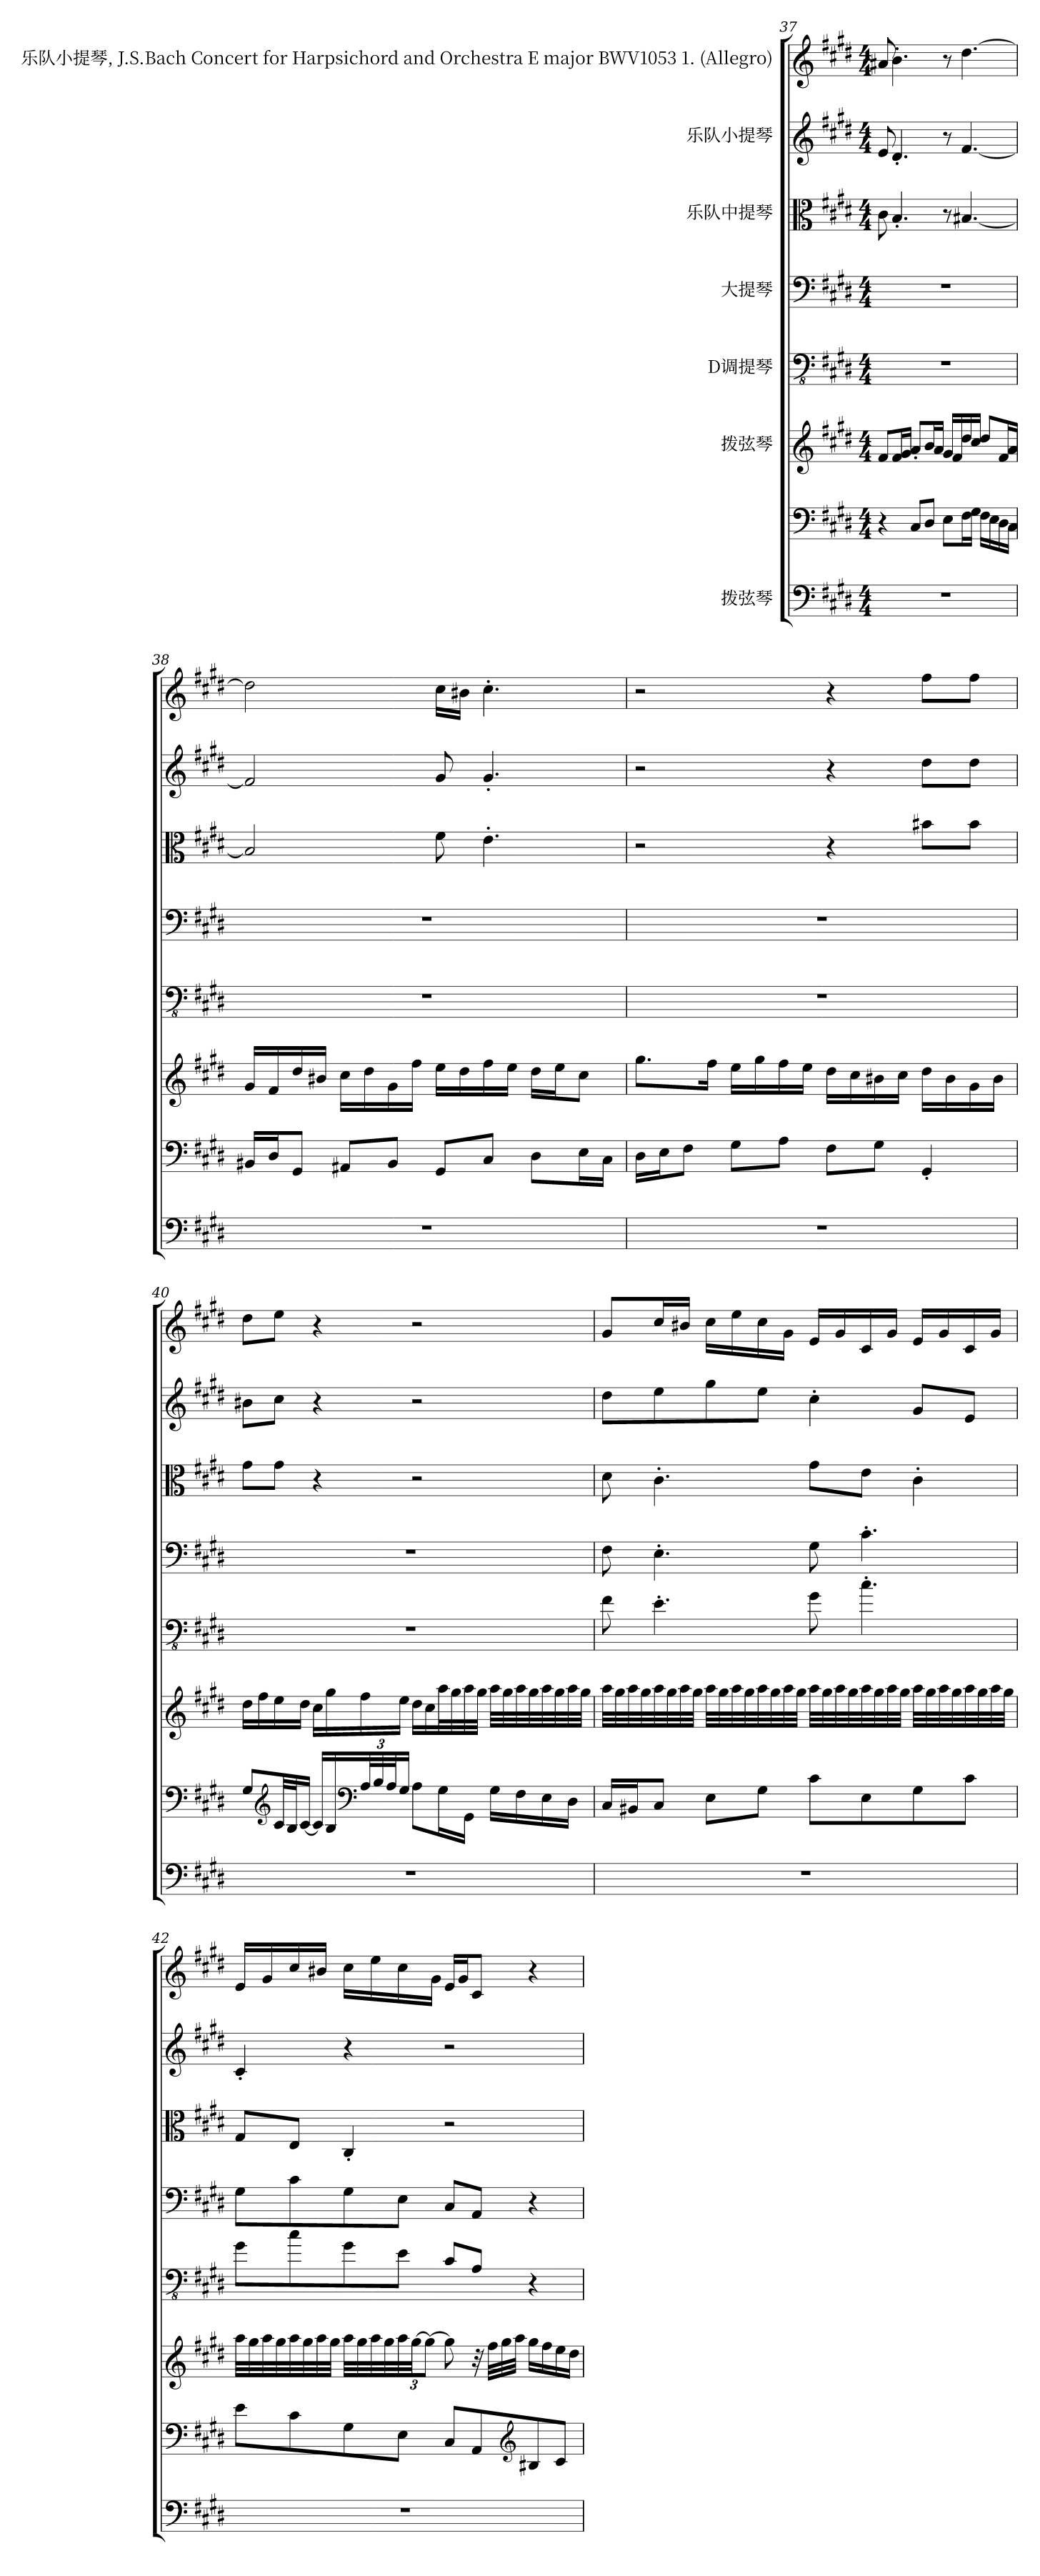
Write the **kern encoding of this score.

**kern	**kern	**kern	**kern	**kern	**kern	**kern	**kern
*part7	*part7	*part6	*part5	*part4	*part3	*part2	*part1
*staff8	*staff7	*staff6	*staff5	*staff4	*staff3	*staff2	*staff1
*I"拨弦琴	*	*I"拨弦琴	*I"D调提琴	*I"大提琴	*I"乐队中提琴	*I"乐队小提琴	*I"乐队小提琴, J.S.Bach Concert for Harpsichord and Orchestra E major BWV1053 1. (Allegro)
!!LO:PB:g=z
*clefF4	*clefF4	*clefG2	*clefFv4	*clefF4	*clefC3	*clefG2	*clefG2
*	*	*	*ITrd7c12	*	*	*	*
*k[f#c#g#d#]	*k[f#c#g#d#]	*k[f#c#g#d#]	*k[f#c#g#d#]	*k[f#c#g#d#]	*k[f#c#g#d#]	*k[f#c#g#d#]	*k[f#c#g#d#]
*M4/4	*M4/4	*M4/4	*M4/4	*M4/4	*M4/4	*M4/4	*M4/4
=37	=37	=37	=37	=37	=37	=37	=37
1r	4r	8f#/L	1r	1r	8c#\	8e/	8a#X/
.	.	16f#/L	.	.	4.B'/	4.d#'/	4.b'\
.	.	16g#/JJ	.	.	.	.	.
.	8C#/L	8a'/L	.	.	.	.	.
.	8D#/J	16b/L	.	.	.	.	.
.	.	16a/JJ	.	.	.	.	.
.	8E\L	16g#/LL	.	.	8r	8r	8r
.	.	16f#/	.	.	.	.	.
.	16F#\L	16dd#/	.	.	[4.B#X/	[4.f#/	[4.dd#\
.	16G#\JJ	16cc#/JJ	.	.	.	.	.
.	16F#\LL	8dd#/L	.	.	.	.	.
.	16E\	.	.	.	.	.	.
.	16D#\	16f#/L	.	.	.	.	.
.	16C#\JJ	16a/JJ	.	.	.	.	.
=38	=38	=38	=38	=38	=38	=38	=38
1r	16BB#X/LL	16g#/LL	1r	1r	2B#/]	2f#/]	2dd#\]
.	16D#/J	16f#/	.	.	.	.	.
.	8GG#/J	16dd#/	.	.	.	.	.
.	.	16b#X/JJ	.	.	.	.	.
.	8AA#X/L	16cc#\LL	.	.	.	.	.
.	.	16dd#\	.	.	.	.	.
.	8BB#/J	16g#\	.	.	.	.	.
.	.	16ff#\JJ	.	.	.	.	.
.	8GG#/L	16ee\LL	.	.	8f#\	8g#/	16cc#\LL
.	.	16dd#\	.	.	.	.	16b#X\JJ
.	8C#/J	16ff#\	.	.	4.e'\	4.g#'/	4.cc#'\
.	.	16ee\JJ	.	.	.	.	.
.	8D#\L	16dd#\LL	.	.	.	.	.
.	.	16ee\J	.	.	.	.	.
.	16E\L	8cc#\J	.	.	.	.	.
.	16C#\JJ	.	.	.	.	.	.
!!LO:PB:g=z
=39	=39	=39	=39	=39	=39	=39	=39
1r	16D#\LL	8.gg#\L	1r	1r	2r	2r	2r
.	16E\J	.	.	.	.	.	.
.	8F#\J	.	.	.	.	.	.
.	.	16ff#\Jk	.	.	.	.	.
.	8G#\L	16ee\LL	.	.	.	.	.
.	.	16gg#\	.	.	.	.	.
.	8A\J	16ff#\	.	.	.	.	.
.	.	16ee\JJ	.	.	.	.	.
.	8F#\L	16dd#\LL	.	.	4r	4r	4r
.	.	16cc#\	.	.	.	.	.
.	8G#\J	16b#X\	.	.	.	.	.
.	.	16cc#\JJ	.	.	.	.	.
.	4GG#'/	16dd#\LL	.	.	8b#X\L	8dd#\L	8ff#\L
.	.	16b#\	.	.	.	.	.
.	.	16g#\	.	.	8b#\J	8dd#\J	8ff#\J
.	.	16b#\JJ	.	.	.	.	.
!!LO:PB:g=z
=40	=40	=40	=40	=40	=40	=40	=40
1r	8G#/L	16dd#\LL	1r	1r	8g#\L	8b#X\L	8dd#\L
.	.	16ff#\	.	.	.	.	.
*	*clefG2	*	*	*	*	*	*
.	32c#/LL	16ee\	.	.	8g#\J	8cc#\J	8ee\J
.	32B/J	.	.	.	.	.	.
.	[16c#/JJ	16dd#\JJ	.	.	.	.	.
.	16c#/LL]	16cc#\LL	.	.	4r	4r	4r
.	16B/	16gg#\	.	.	.	.	.
*	*clefF4	*	*	*	*	*	*
*	*Xbrackettup	*	*	*	*	*	*
.	48A/L	16ff#\	.	.	.	.	.
.	48B/	.	.	.	.	.	.
.	48A/J	.	.	.	.	.	.
.	16G#/JJ	16ee\JJ	.	.	.	.	.
.	8A\L	16dd#\LL	.	.	2r	2r	2r
.	.	16cc#\	.	.	.	.	.
.	16G#\L	32aa\L	.	.	.	.	.
.	.	32gg#\	.	.	.	.	.
.	16GG#\JJ	32aa\	.	.	.	.	.
.	.	32gg#\JJJ	.	.	.	.	.
.	16G#\LL	32aa\LLL	.	.	.	.	.
.	.	32gg#\	.	.	.	.	.
.	16F#\	32aa\	.	.	.	.	.
.	.	32gg#\	.	.	.	.	.
.	16E\	32aa\	.	.	.	.	.
.	.	32gg#\	.	.	.	.	.
.	16D#\JJ	32aa\	.	.	.	.	.
.	.	32gg#\JJJ	.	.	.	.	.
!!LO:PB:g=z
=41	=41	=41	=41	=41	=41	=41	=41
1r	16C#/LL	32aa\LLL	8FF#\	8F#\	8d#\	8dd#\L	8g#/L
.	.	32gg#\	.	.	.	.	.
.	16BB#X/J	32aa\	.	.	.	.	.
.	.	32gg#\	.	.	.	.	.
.	8C#/J	32aa\	4.EE'\	4.E'\	4.c#'\	8ee\	16cc#/L
.	.	32gg#\	.	.	.	.	.
.	.	32aa\	.	.	.	.	16b#X/JJ
.	.	32gg#\JJJ	.	.	.	.	.
.	8E\L	32aa\LLL	.	.	.	8gg#\	16cc#\LL
.	.	32gg#\	.	.	.	.	.
.	.	32aa\	.	.	.	.	16ee\
.	.	32gg#\	.	.	.	.	.
.	8G#\J	32aa\	.	.	.	8ee\J	16cc#\
.	.	32gg#\	.	.	.	.	.
.	.	32aa\	.	.	.	.	16g#\JJ
.	.	32gg#\JJJ	.	.	.	.	.
.	8c#\L	32aa\LLL	8GG#\	8G#\	8g#\L	4cc#'\	16e/LL
.	.	32gg#\	.	.	.	.	.
.	.	32aa\	.	.	.	.	16g#/
.	.	32gg#\	.	.	.	.	.
.	8E\	32aa\	4.C#'\	4.c#'\	8e\J	.	16c#/
.	.	32gg#\	.	.	.	.	.
.	.	32aa\	.	.	.	.	16g#/JJ
.	.	32gg#\JJJ	.	.	.	.	.
.	8G#\	32aa\LLL	.	.	4c#'\	8g#/L	16e/LL
.	.	32gg#\	.	.	.	.	.
.	.	32aa\	.	.	.	.	16g#/
.	.	32gg#\	.	.	.	.	.
.	8c#\J	32aa\	.	.	.	8e/J	16c#/
.	.	32gg#\	.	.	.	.	.
.	.	32aa\	.	.	.	.	16g#/JJ
.	.	32gg#\JJJ	.	.	.	.	.
!!LO:PB:g=z
=42	=42	=42	=42	=42	=42	=42	=42
1r	8e\L	32aa\LLL	8GG#\L	8G#\L	8G#/L	4c#'/	16e/LL
.	.	32gg#\	.	.	.	.	.
.	.	32aa\	.	.	.	.	16g#/
.	.	32gg#\	.	.	.	.	.
.	8c#\	32aa\	8C#\	8c#\	8E/J	.	16cc#/
.	.	32gg#\	.	.	.	.	.
.	.	32aa\	.	.	.	.	16b#X/JJ
.	.	32gg#\JJJ	.	.	.	.	.
.	8G#\	32aa\LLL	8GG#\	8G#\	4C#'/	4r	16cc#\LL
.	.	32gg#\	.	.	.	.	.
.	.	32aa\	.	.	.	.	16ee\
.	.	32gg#\	.	.	.	.	.
*	*	*Xbrackettup	*	*	*	*	*
.	8E\J	48aa\	8EE\J	8E\J	.	.	16cc#\
.	.	[48gg#\JJ	.	.	.	.	.
.	.	12gg#\J_	.	.	.	.	.
.	.	.	.	.	.	.	16g#\JJ
.	8C#/L	8gg#\]	8CC#/L	8C#/L	2r	2r	16e/LL
.	.	.	.	.	.	.	16g#/J
.	8AA/	32r	8AAA/J	8AA/J	.	.	8c#/J
.	.	32ff#\LLL	.	.	.	.	.
.	.	32gg#\	.	.	.	.	.
.	.	32aa\JJJ	.	.	.	.	.
*	*clefG2	*	*	*	*	*	*
.	8B#X/	16gg#\LL	4r	4r	.	.	4r
.	.	16ff#\	.	.	.	.	.
.	8c#/J	16ee\	.	.	.	.	.
.	.	16dd#\JJ	.	.	.	.	.
=	=	=	=	=	=	=	=
*-	*-	*-	*-	*-	*-	*-	*-
